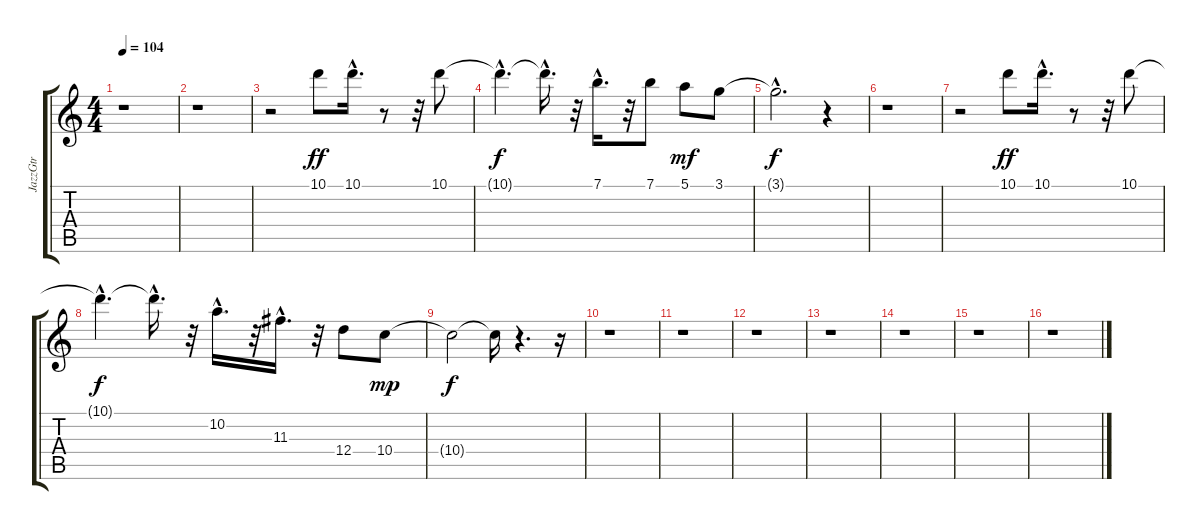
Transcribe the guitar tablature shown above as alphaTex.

\track ("JazzGtr" "JazzGtr") {instrument electricguitarjazz}
\staff {score tabs}
\tuning (E4 B3 G3 D3 A2 E2) {hide}
\ts (4 4)
\tempo 104
\clef g2
\ks c
r.1{dy ff instrument electricguitarjazz} |
r.1 |
r.2 10.1.8 10.1{hac}.16{d} r.8 r.32 10.1.8 |
10.1{hac t}.4{d dy f} 10.1{hac t}.16{d} r.32 7.1{hac}.16{d} r.32 7.1.8 5.1.8{dy mf} 3.1.8 |
3.1{hac t}.2{d dy f} r.4 |
r.1 |
r.2 10.1.8{dy ff} 10.1{hac}.16{d} r.8 r.32 10.1.8 |
10.1{hac t}.4{d dy f} 10.1{hac t}.16{d} r.32 10.2{hac}.16{d} r.32 11.3{hac}.16{d} r.32 12.4.8 10.4.8{dy mp} |
10.4{t}.2{dy f} 10.4{t}.16 r.4{d} r.16 |
r.1 |
r.1 |
r.1 |
r.1 |
r.1 |
r.1 |
r.1
